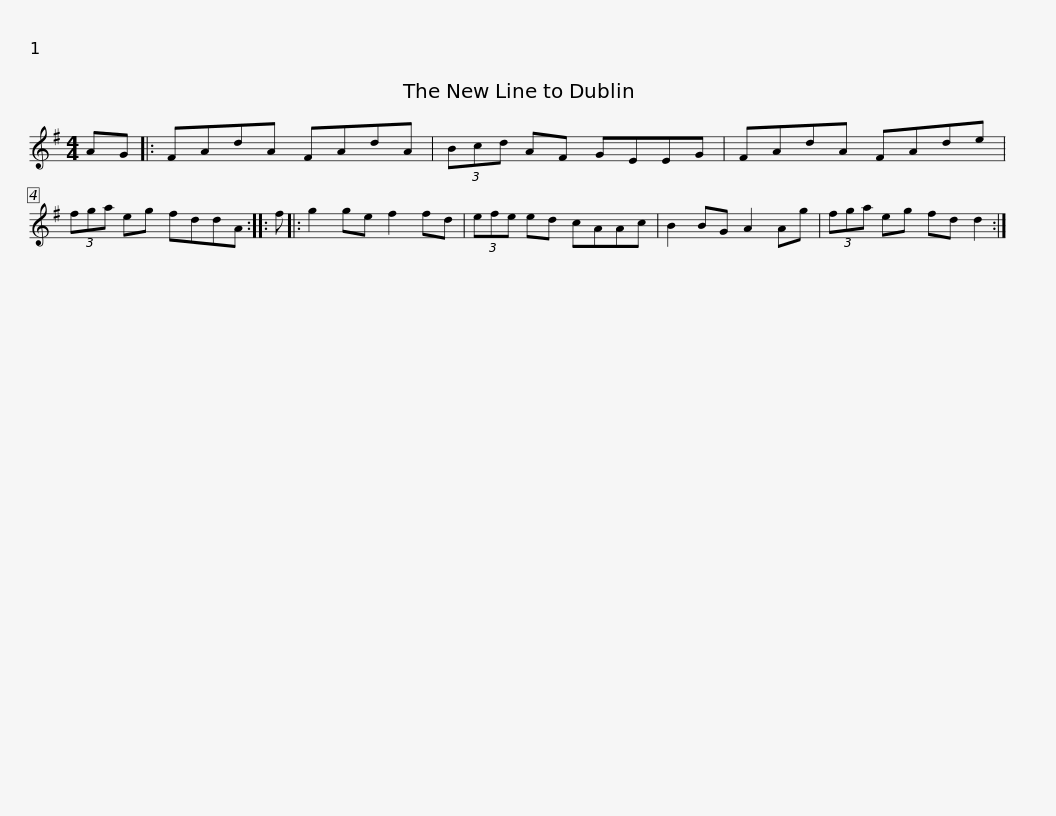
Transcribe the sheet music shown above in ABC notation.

X:1
L:1/8
M:4/4
I:linebreak $
K:G
V:1 treble
V:1
 AG |: FAdA FAdA | (3Bcd AF GEEG | FAdA FAde | (3fga eg fddA :: %5
 f |:$ g2 ge f2 fd | (3efe ed cAAc | B2 BG A2 Ag | (3fga eg fd d2 :| %10
